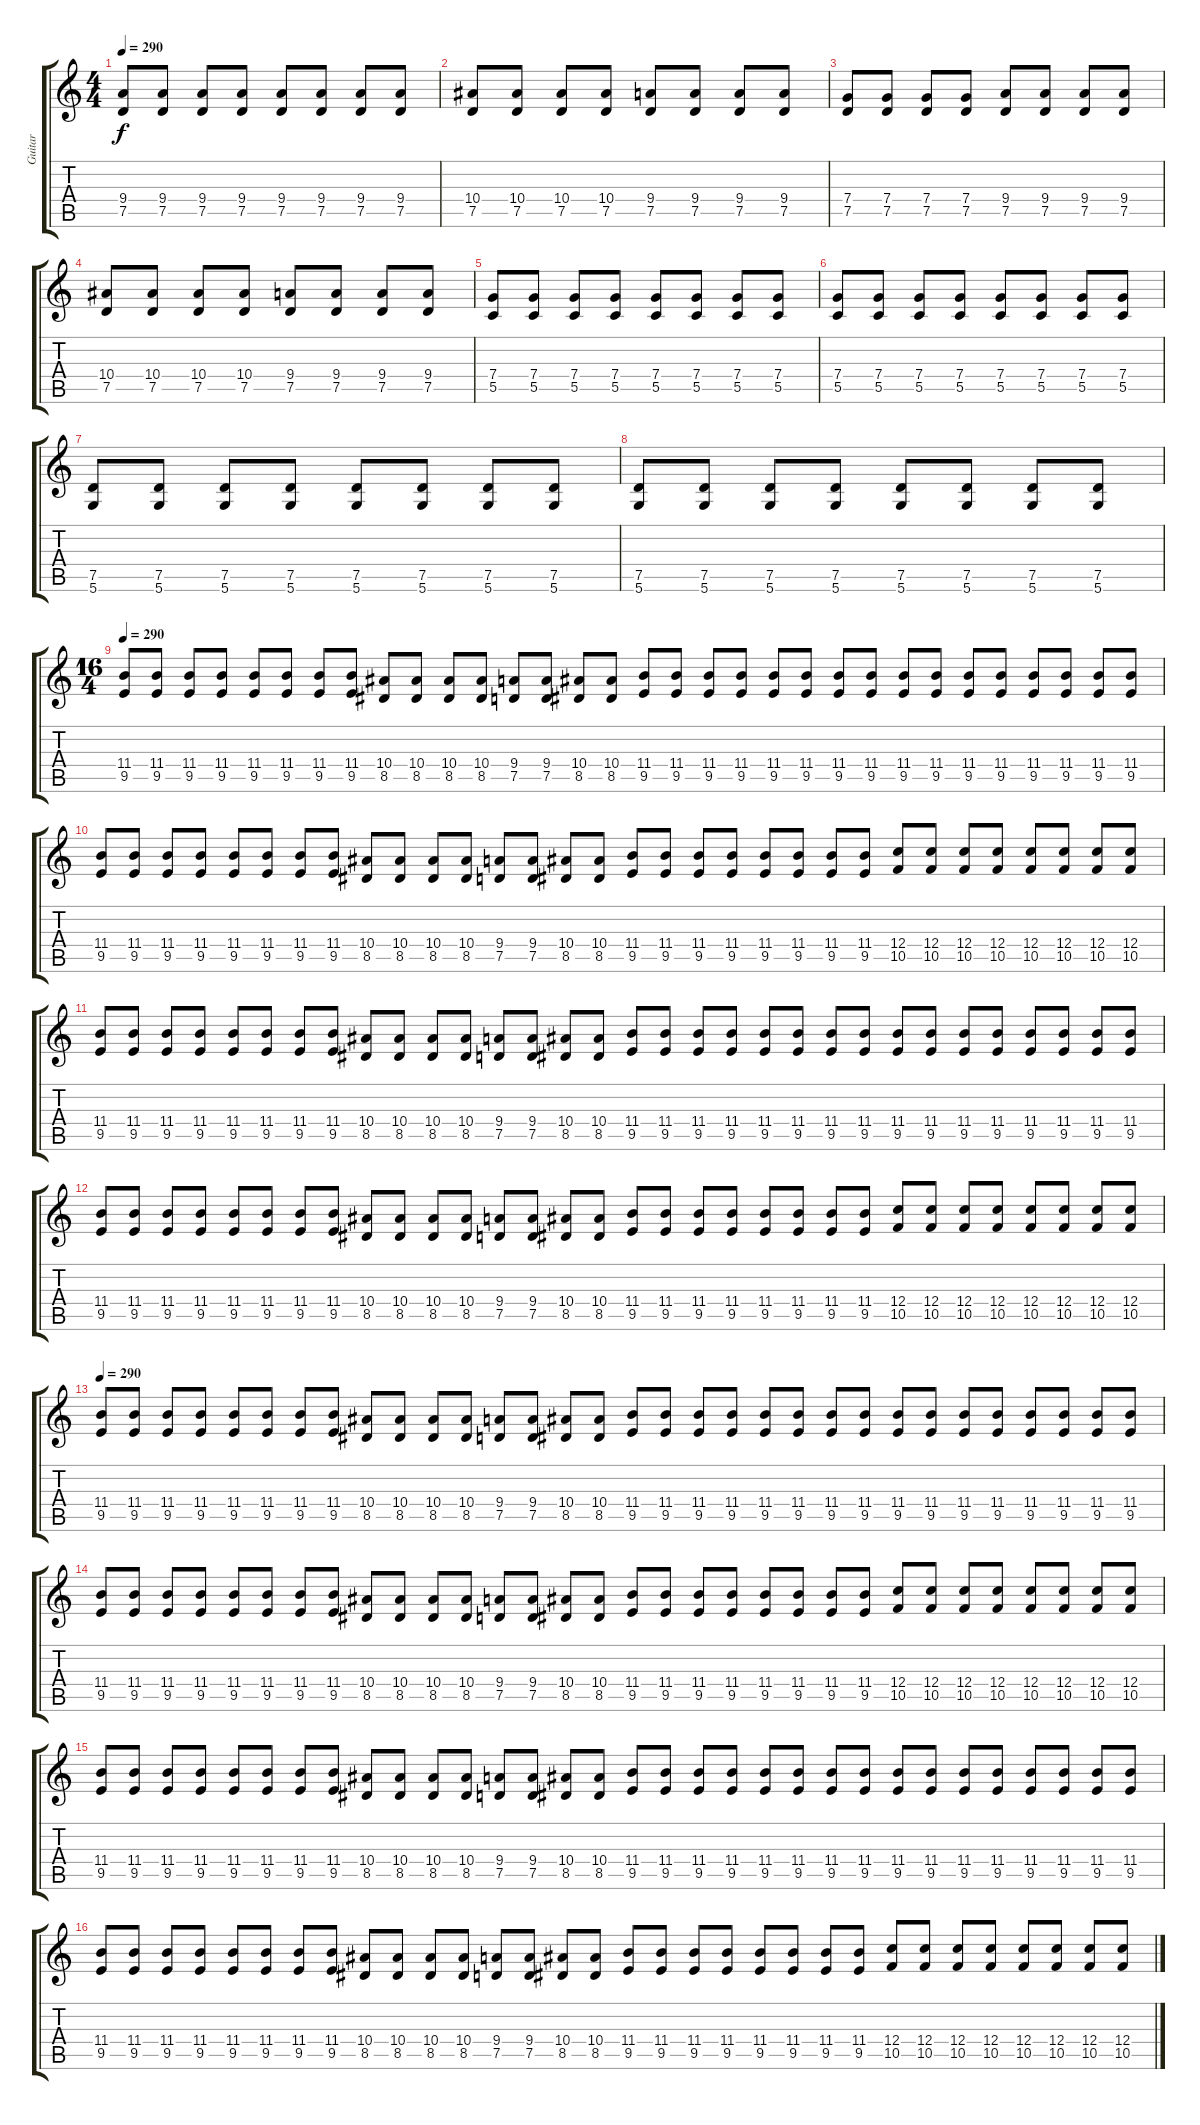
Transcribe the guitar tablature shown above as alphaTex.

\track ("Guitar" "Guitar") {instrument distortionguitar}
\staff {score tabs}
\tuning (D4 A3 F3 C3 G2 D2) {hide}
\ts (4 4)
\tempo 290
\clef g2
\ks c
(9.4 7.5).8{dy f} (9.4 7.5).8 (9.4 7.5).8 (9.4 7.5).8 (9.4 7.5).8 (9.4 7.5).8 (9.4 7.5).8 (9.4 7.5).8 |
(10.4 7.5).8 (10.4 7.5).8 (10.4 7.5).8 (10.4 7.5).8 (9.4 7.5).8 (9.4 7.5).8 (9.4 7.5).8 (9.4 7.5).8 |
(7.4 7.5).8 (7.4 7.5).8 (7.4 7.5).8 (7.4 7.5).8 (9.4 7.5).8 (9.4 7.5).8 (9.4 7.5).8 (9.4 7.5).8 |
(10.4 7.5).8 (10.4 7.5).8 (10.4 7.5).8 (10.4 7.5).8 (9.4 7.5).8 (9.4 7.5).8 (9.4 7.5).8 (9.4 7.5).8 |
(7.4 5.5).8 (7.4 5.5).8 (7.4 5.5).8 (7.4 5.5).8 (7.4 5.5).8 (7.4 5.5).8 (7.4 5.5).8 (7.4 5.5).8 |
(7.4 5.5).8 (7.4 5.5).8 (7.4 5.5).8 (7.4 5.5).8 (7.4 5.5).8 (7.4 5.5).8 (7.4 5.5).8 (7.4 5.5).8 |
(7.5 5.6).8 (7.5 5.6).8 (7.5 5.6).8 (7.5 5.6).8 (7.5 5.6).8 (7.5 5.6).8 (7.5 5.6).8 (7.5 5.6).8 |
(7.5 5.6).8 (7.5 5.6).8 (7.5 5.6).8 (7.5 5.6).8 (7.5 5.6).8 (7.5 5.6).8 (7.5 5.6).8 (7.5 5.6).8 |
\ts (16 4)
\tempo 290
(11.4 9.5).8 (11.4 9.5).8 (11.4 9.5).8 (11.4 9.5).8 (11.4 9.5).8 (11.4 9.5).8 (11.4 9.5).8 (11.4 9.5).8 (10.4 8.5).8 (10.4 8.5).8 (10.4 8.5).8 (10.4 8.5).8 (9.4 7.5).8 (9.4 7.5).8 (10.4 8.5).8 (10.4 8.5).8 (11.4 9.5).8 (11.4 9.5).8 (11.4 9.5).8 (11.4 9.5).8 (11.4 9.5).8 (11.4 9.5).8 (11.4 9.5).8 (11.4 9.5).8 (11.4 9.5).8 (11.4 9.5).8 (11.4 9.5).8 (11.4 9.5).8 (11.4 9.5).8 (11.4 9.5).8 (11.4 9.5).8 (11.4 9.5).8 |
(11.4 9.5).8 (11.4 9.5).8 (11.4 9.5).8 (11.4 9.5).8 (11.4 9.5).8 (11.4 9.5).8 (11.4 9.5).8 (11.4 9.5).8 (10.4 8.5).8 (10.4 8.5).8 (10.4 8.5).8 (10.4 8.5).8 (9.4 7.5).8 (9.4 7.5).8 (10.4 8.5).8 (10.4 8.5).8 (11.4 9.5).8 (11.4 9.5).8 (11.4 9.5).8 (11.4 9.5).8 (11.4 9.5).8 (11.4 9.5).8 (11.4 9.5).8 (11.4 9.5).8 (12.4 10.5).8 (12.4 10.5).8 (12.4 10.5).8 (12.4 10.5).8 (12.4 10.5).8 (12.4 10.5).8 (12.4 10.5).8 (12.4 10.5).8 |
(11.4 9.5).8 (11.4 9.5).8 (11.4 9.5).8 (11.4 9.5).8 (11.4 9.5).8 (11.4 9.5).8 (11.4 9.5).8 (11.4 9.5).8 (10.4 8.5).8 (10.4 8.5).8 (10.4 8.5).8 (10.4 8.5).8 (9.4 7.5).8 (9.4 7.5).8 (10.4 8.5).8 (10.4 8.5).8 (11.4 9.5).8 (11.4 9.5).8 (11.4 9.5).8 (11.4 9.5).8 (11.4 9.5).8 (11.4 9.5).8 (11.4 9.5).8 (11.4 9.5).8 (11.4 9.5).8 (11.4 9.5).8 (11.4 9.5).8 (11.4 9.5).8 (11.4 9.5).8 (11.4 9.5).8 (11.4 9.5).8 (11.4 9.5).8 |
(11.4 9.5).8 (11.4 9.5).8 (11.4 9.5).8 (11.4 9.5).8 (11.4 9.5).8 (11.4 9.5).8 (11.4 9.5).8 (11.4 9.5).8 (10.4 8.5).8 (10.4 8.5).8 (10.4 8.5).8 (10.4 8.5).8 (9.4 7.5).8 (9.4 7.5).8 (10.4 8.5).8 (10.4 8.5).8 (11.4 9.5).8 (11.4 9.5).8 (11.4 9.5).8 (11.4 9.5).8 (11.4 9.5).8 (11.4 9.5).8 (11.4 9.5).8 (11.4 9.5).8 (12.4 10.5).8 (12.4 10.5).8 (12.4 10.5).8 (12.4 10.5).8 (12.4 10.5).8 (12.4 10.5).8 (12.4 10.5).8 (12.4 10.5).8 |
\tempo 290
(11.4 9.5).8 (11.4 9.5).8 (11.4 9.5).8 (11.4 9.5).8 (11.4 9.5).8 (11.4 9.5).8 (11.4 9.5).8 (11.4 9.5).8 (10.4 8.5).8 (10.4 8.5).8 (10.4 8.5).8 (10.4 8.5).8 (9.4 7.5).8 (9.4 7.5).8 (10.4 8.5).8 (10.4 8.5).8 (11.4 9.5).8 (11.4 9.5).8 (11.4 9.5).8 (11.4 9.5).8 (11.4 9.5).8 (11.4 9.5).8 (11.4 9.5).8 (11.4 9.5).8 (11.4 9.5).8 (11.4 9.5).8 (11.4 9.5).8 (11.4 9.5).8 (11.4 9.5).8 (11.4 9.5).8 (11.4 9.5).8 (11.4 9.5).8 |
(11.4 9.5).8 (11.4 9.5).8 (11.4 9.5).8 (11.4 9.5).8 (11.4 9.5).8 (11.4 9.5).8 (11.4 9.5).8 (11.4 9.5).8 (10.4 8.5).8 (10.4 8.5).8 (10.4 8.5).8 (10.4 8.5).8 (9.4 7.5).8 (9.4 7.5).8 (10.4 8.5).8 (10.4 8.5).8 (11.4 9.5).8 (11.4 9.5).8 (11.4 9.5).8 (11.4 9.5).8 (11.4 9.5).8 (11.4 9.5).8 (11.4 9.5).8 (11.4 9.5).8 (12.4 10.5).8 (12.4 10.5).8 (12.4 10.5).8 (12.4 10.5).8 (12.4 10.5).8 (12.4 10.5).8 (12.4 10.5).8 (12.4 10.5).8 |
(11.4 9.5).8 (11.4 9.5).8 (11.4 9.5).8 (11.4 9.5).8 (11.4 9.5).8 (11.4 9.5).8 (11.4 9.5).8 (11.4 9.5).8 (10.4 8.5).8 (10.4 8.5).8 (10.4 8.5).8 (10.4 8.5).8 (9.4 7.5).8 (9.4 7.5).8 (10.4 8.5).8 (10.4 8.5).8 (11.4 9.5).8 (11.4 9.5).8 (11.4 9.5).8 (11.4 9.5).8 (11.4 9.5).8 (11.4 9.5).8 (11.4 9.5).8 (11.4 9.5).8 (11.4 9.5).8 (11.4 9.5).8 (11.4 9.5).8 (11.4 9.5).8 (11.4 9.5).8 (11.4 9.5).8 (11.4 9.5).8 (11.4 9.5).8 |
(11.4 9.5).8 (11.4 9.5).8 (11.4 9.5).8 (11.4 9.5).8 (11.4 9.5).8 (11.4 9.5).8 (11.4 9.5).8 (11.4 9.5).8 (10.4 8.5).8 (10.4 8.5).8 (10.4 8.5).8 (10.4 8.5).8 (9.4 7.5).8 (9.4 7.5).8 (10.4 8.5).8 (10.4 8.5).8 (11.4 9.5).8 (11.4 9.5).8 (11.4 9.5).8 (11.4 9.5).8 (11.4 9.5).8 (11.4 9.5).8 (11.4 9.5).8 (11.4 9.5).8 (12.4 10.5).8 (12.4 10.5).8 (12.4 10.5).8 (12.4 10.5).8 (12.4 10.5).8 (12.4 10.5).8 (12.4 10.5).8 (12.4 10.5).8
